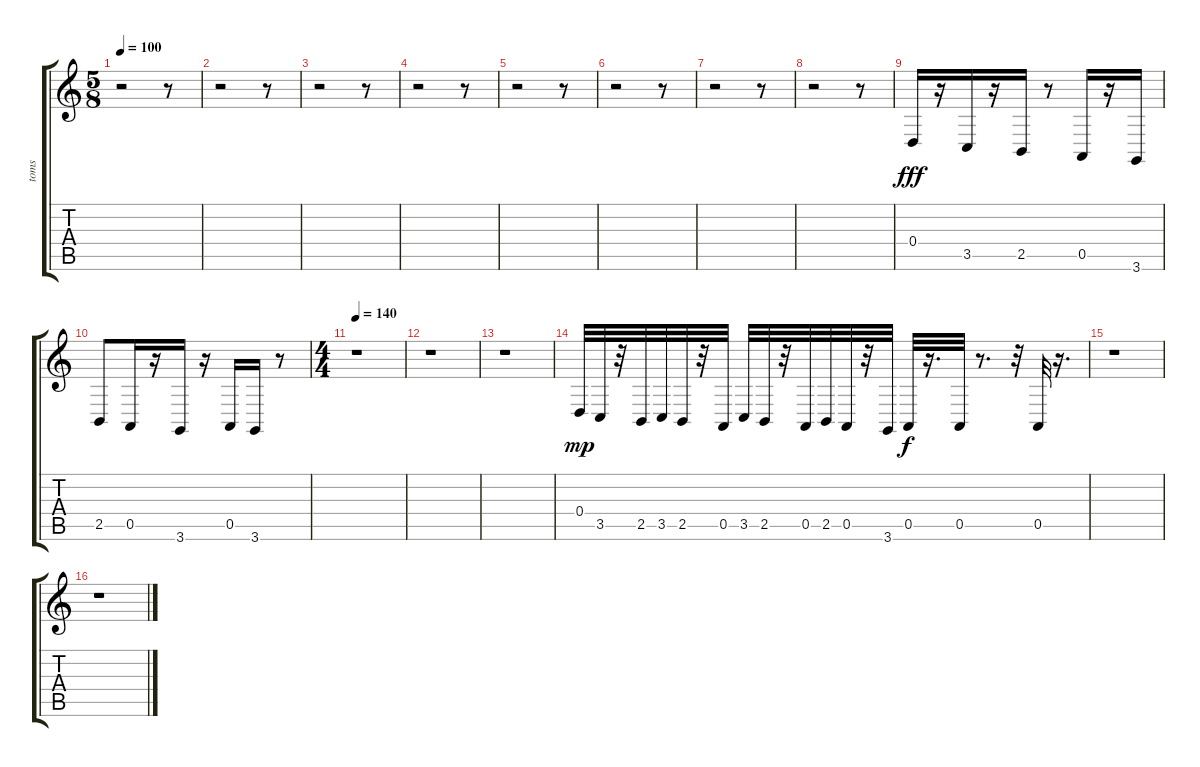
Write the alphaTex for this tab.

\track ("toms" "toms") {instrument acousticgrandpiano}
\staff {score tabs}
\tuning (E4 B3 G3 D3 A2 E2) {hide}
\ts (5 8)
\tempo 100
\clef g2
\ks c
r.2{dy fff} r.8 |
r.2 r.8 |
r.2 r.8 |
r.2 r.8 |
r.2 r.8 |
r.2 r.8 |
r.2 r.8 |
r.2 r.8 |
0.4.16 r.16 3.5.16 r.16 2.5.16 r.8 0.5.16 r.16 3.6.16 |
2.5.8 0.5.16 r.16 3.6.16 r.16 0.5.16 3.6.16 r.8 |
\ts (4 4)
\tempo 140
r.1 |
r.1 |
r.1 |
0.4.32{dy mp} 3.5.32 r.32 2.5.32 3.5.32 2.5.32 r.32 0.5.32 3.5.32 2.5.32 r.32 0.5.32 2.5.32 0.5.32 r.32 3.6.32 0.5.32{dy f} r.16{d} 0.5.32 r.8{d} r.32 0.5.32 r.16{d} |
r.1 |
r.1
